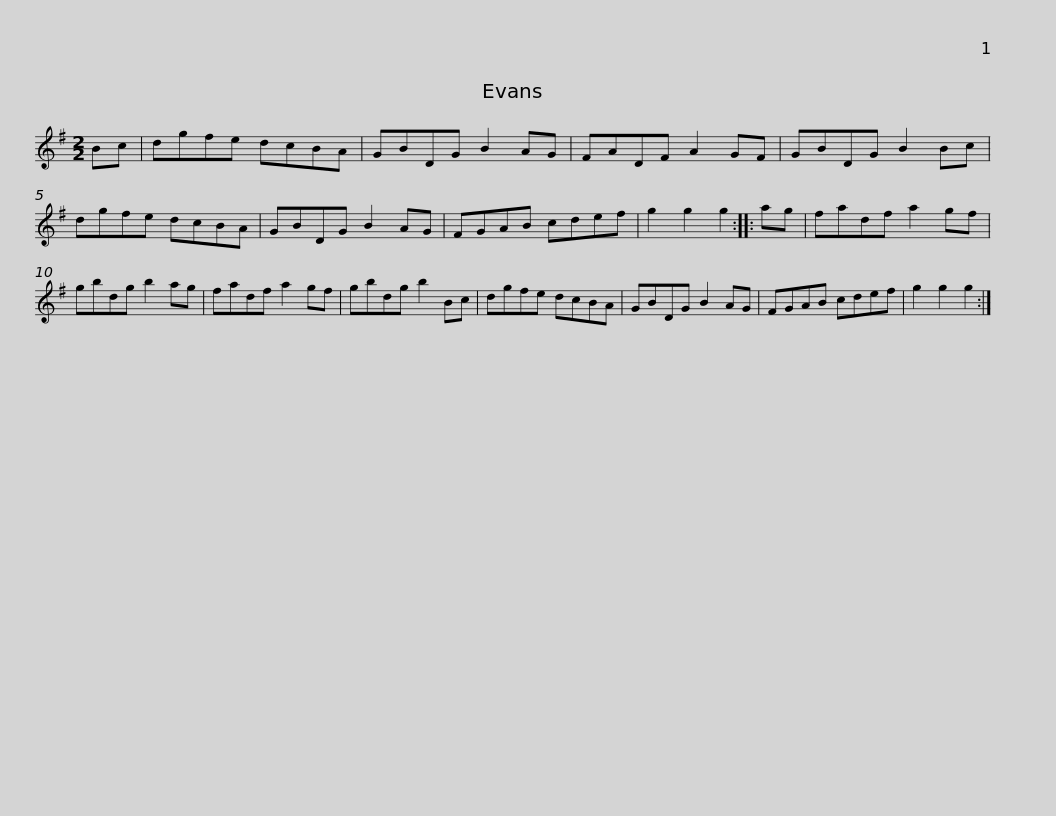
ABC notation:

X:1
L:1/8
M:2/2
I:linebreak $
K:G
V:1 treble
V:1
 Bc | dgfe dcBA | GBDG B2 AG | FADF A2 GF | GBDG B2 Bc | %5
 dgfe dcBA |$ GBDG B2 AG | FGAB cdef | g2 g2 g2 :: ag | %10
 fadf a2 gf | gbdg b2 ag | fadf a2 gf |$ gbdg b2 Bc | dgfe dcBA | %15
 GBDG B2 AG | FGAB cdef | g2 g2 g2 :| %18
